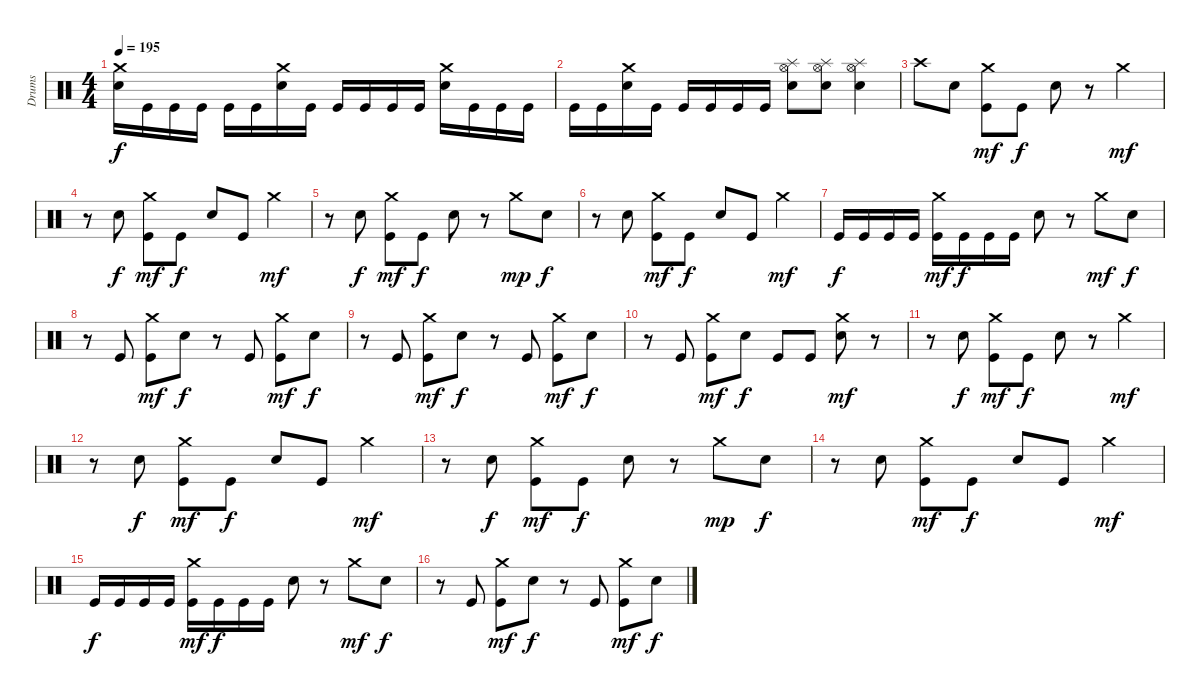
\track ("Drums" "Drums") {instrument percussion}
\staff {score}
\articulation defaults
\ts (4 4)
\tempo 195
\clef neutral
\ks c
("Crash medium (hit)" "Electric Snare (hit)").16{dy f} "Kick (hit)".16 "Kick (hit)".16 "Kick (hit)".16 "Kick (hit)".16 "Kick (hit)".16 ("Crash medium (hit)" "Electric Snare (hit)").16 "Kick (hit)".16 "Kick (hit)".16 "Kick (hit)".16 "Kick (hit)".16 "Kick (hit)".16 ("Crash medium (hit)" "Electric Snare (hit)").16 "Kick (hit)".16 "Kick (hit)".16 "Kick (hit)".16 |
"Kick (hit)".16 "Kick (hit)".16 ("Crash medium (hit)" "Electric Snare (hit)").16 "Kick (hit)".16 "Kick (hit)".16 "Kick (hit)".16 "Kick (hit)".16 "Kick (hit)".16 ("Splash (hit)" "Hi-Hat (open)" "Electric Snare (hit)").8 ("Splash (hit)" "Hi-Hat (open)" "Electric Snare (hit)").8 ("Splash (hit)" "Hi-Hat (open)" "Electric Snare (hit)").4 |
"Crash high (hit)".8 "Electric Snare (hit)".8 ("Crash medium (hit)" "Kick (hit)").8{dy mf} "Kick (hit)".8{dy f} "Electric Snare (hit)".8 r.8 "Crash medium (hit)".4{dy mf} |
r.8 "Electric Snare (hit)".8{dy f} ("Crash medium (hit)" "Kick (hit)").8{dy mf} "Kick (hit)".8{dy f} "Electric Snare (hit)".8 "Kick (hit)".8 "Crash medium (hit)".4{dy mf} |
r.8 "Electric Snare (hit)".8{dy f} ("Crash medium (hit)" "Kick (hit)").8{dy mf} "Kick (hit)".8{dy f} "Electric Snare (hit)".8 r.8 "Crash medium (hit)".8{dy mp} "Electric Snare (hit)".8{dy f} |
r.8 "Electric Snare (hit)".8 ("Crash medium (hit)" "Kick (hit)").8{dy mf} "Kick (hit)".8{dy f} "Electric Snare (hit)".8 "Kick (hit)".8 "Crash medium (hit)".4{dy mf} |
"Kick (hit)".16{dy f} "Kick (hit)".16 "Kick (hit)".16 "Kick (hit)".16 ("Crash medium (hit)" "Kick (hit)").16{dy mf} "Kick (hit)".16{dy f} "Kick (hit)".16 "Kick (hit)".16 "Electric Snare (hit)".8 r.8 "Crash medium (hit)".8{dy mf} "Electric Snare (hit)".8{dy f} |
r.8 "Kick (hit)".8 ("Crash medium (hit)" "Kick (hit)").8{dy mf} "Electric Snare (hit)".8{dy f} r.8 "Kick (hit)".8 ("Crash medium (hit)" "Kick (hit)").8{dy mf} "Electric Snare (hit)".8{dy f} |
r.8 "Kick (hit)".8 ("Crash medium (hit)" "Kick (hit)").8{dy mf} "Electric Snare (hit)".8{dy f} r.8 "Kick (hit)".8 ("Crash medium (hit)" "Kick (hit)").8{dy mf} "Electric Snare (hit)".8{dy f} |
r.8 "Kick (hit)".8 ("Crash medium (hit)" "Kick (hit)").8{dy mf} "Electric Snare (hit)".8{dy f} "Kick (hit)".8 "Kick (hit)".8 ("Crash medium (hit)" "Electric Snare (hit)").8{dy mf} r.8 |
r.8 "Electric Snare (hit)".8{dy f} ("Crash medium (hit)" "Kick (hit)").8{dy mf} "Kick (hit)".8{dy f} "Electric Snare (hit)".8 r.8 "Crash medium (hit)".4{dy mf} |
r.8 "Electric Snare (hit)".8{dy f} ("Crash medium (hit)" "Kick (hit)").8{dy mf} "Kick (hit)".8{dy f} "Electric Snare (hit)".8 "Kick (hit)".8 "Crash medium (hit)".4{dy mf} |
r.8 "Electric Snare (hit)".8{dy f} ("Crash medium (hit)" "Kick (hit)").8{dy mf} "Kick (hit)".8{dy f} "Electric Snare (hit)".8 r.8 "Crash medium (hit)".8{dy mp} "Electric Snare (hit)".8{dy f} |
r.8 "Electric Snare (hit)".8 ("Crash medium (hit)" "Kick (hit)").8{dy mf} "Kick (hit)".8{dy f} "Electric Snare (hit)".8 "Kick (hit)".8 "Crash medium (hit)".4{dy mf} |
"Kick (hit)".16{dy f} "Kick (hit)".16 "Kick (hit)".16 "Kick (hit)".16 ("Crash medium (hit)" "Kick (hit)").16{dy mf} "Kick (hit)".16{dy f} "Kick (hit)".16 "Kick (hit)".16 "Electric Snare (hit)".8 r.8 "Crash medium (hit)".8{dy mf} "Electric Snare (hit)".8{dy f} |
r.8 "Kick (hit)".8 ("Crash medium (hit)" "Kick (hit)").8{dy mf} "Electric Snare (hit)".8{dy f} r.8 "Kick (hit)".8 ("Crash medium (hit)" "Kick (hit)").8{dy mf} "Electric Snare (hit)".8{dy f}
